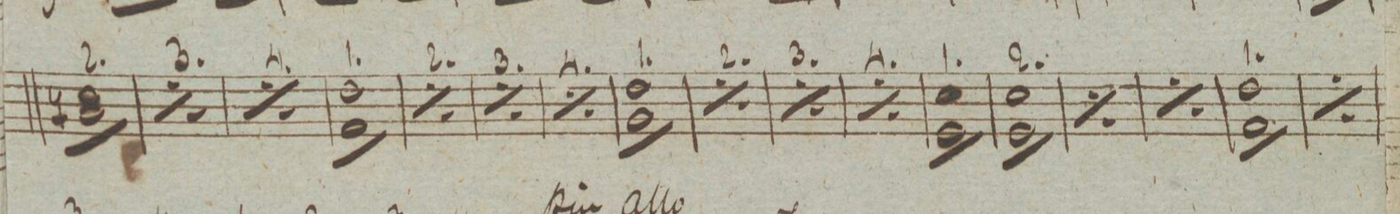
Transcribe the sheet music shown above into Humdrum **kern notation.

**kern	**dynam
*I"Alto Viola.	*
*clefC3	*
*k[]	*
*met(c|)	*
*M4/4	*
8d\ 8Bn\L	.
8d\ 8Bn\	.
8d\ 8Bn\	.
8d\ 8Bn\	.
8d\ 8Bn\	.
8d\ 8Bn\	.
8d\ 8Bn\	.
8d\ 8Bn\J	.
=169	=169
*rep	*
8d\ 8Bn\L	.
8d\ 8Bn\	.
8d\ 8Bn\	.
8d\ 8Bn\	.
8d\ 8Bn\	.
8d\ 8Bn\	.
8d\ 8Bn\	.
8d\ 8Bn\J	.
*Xrep	*
=170	=170
*rep	*
8d\ 8Bn\L	.
8d\ 8Bn\	.
8d\ 8Bn\	.
8d\ 8Bn\	.
8d\ 8Bn\	.
8d\ 8Bn\	.
8d\ 8Bn\	.
8d\ 8Bn\J	.
*Xrep	*
=171	=171
8e\ 8G\L	.
8e\ 8G\	.
8e\ 8G\	.
8e\ 8G\	.
8e\ 8G\	.
8e\ 8G\	.
8e\ 8G\	.
8e\ 8G\J	.
=172	=172
*rep	*
8e\ 8G\L	.
8e\ 8G\	.
8e\ 8G\	.
8e\ 8G\	.
8e\ 8G\	.
8e\ 8G\	.
8e\ 8G\	.
8e\ 8G\J	.
*Xrep	*
=173	=173
*rep	*
8e\ 8G\L	.
8e\ 8G\	.
8e\ 8G\	.
8e\ 8G\	.
8e\ 8G\	.
8e\ 8G\	.
8e\ 8G\	.
8e\ 8G\J	.
*Xrep	*
=174	=174
*rep	*
8e\ 8G\L	.
8e\ 8G\	.
8e\ 8G\	.
8e\ 8G\	.
8e\ 8G\	.
8e\ 8G\	.
8e\ 8G\	.
8e\ 8G\J	.
*Xrep	*
=175	=175
8e\ 8A\L	.
8e\ 8A\	.
8e\ 8A\	.
8e\ 8A\	.
8e\ 8A\	.
8e\ 8A\	.
8e\ 8A\	.
8e\ 8A\J	.
=176	=176
*rep	*
8e\ 8A\L	.
8e\ 8A\	.
8e\ 8A\	.
8e\ 8A\	.
8e\ 8A\	.
8e\ 8A\	.
8e\ 8A\	.
8e\ 8A\J	.
*Xrep	*
=177	=177
*rep	*
8e\ 8A\L	.
8e\ 8A\	.
8e\ 8A\	.
8e\ 8A\	.
8e\ 8A\	.
8e\ 8A\	.
8e\ 8A\	.
8e\ 8A\J	.
*Xrep	*
=178	=178
*rep	*
8e\ 8A\L	.
8e\ 8A\	.
8e\ 8A\	.
8e\ 8A\	.
8e\ 8A\	.
8e\ 8A\	.
8e\ 8A\	.
8e\ 8A\J	.
*Xrep	*
=179	=179
8d\ 8F\L	.
8d\ 8F\	.
8d\ 8F\	.
8d\ 8F\	.
8d\ 8F\	.
8d\ 8F\	.
8d\ 8F\	.
8d\ 8F\J	.
=180	=180
8d\ 8F\L	.
8d\ 8F\	.
8d\ 8F\	.
8d\ 8F\	.
8d\ 8F\	.
8d\ 8F\	.
8d\ 8F\	.
8d\ 8F\J	.
=181	=181
*rep	*
8d\ 8F\L	.
8d\ 8F\	.
8d\ 8F\	.
8d\ 8F\	.
8d\ 8F\	.
8d\ 8F\	.
8d\ 8F\	.
8d\ 8F\J	.
*Xrep	*
=182	=182
*rep	*
8d\ 8F\L	.
8d\ 8F\	.
8d\ 8F\	.
8d\ 8F\	.
8d\ 8F\	.
8d\ 8F\	.
8d\ 8F\	.
8d\ 8F\J	.
*Xrep	*
=183	=183
8e\ 8G\L	.
8e\ 8G\	.
8e\ 8G\	.
8e\ 8G\	.
8e\ 8G\	.
8e\ 8G\	.
8e\ 8G\	.
8e\ 8G\J	.
=184	=184
*rep	*
8e\ 8G\L	.
8e\ 8G\	.
8e\ 8G\	.
8e\ 8G\	.
8e\ 8G\	.
8e\ 8G\	.
8e\ 8G\	.
8e\ 8G\J	.
*Xrep	*
=185	=185
*-	*-
